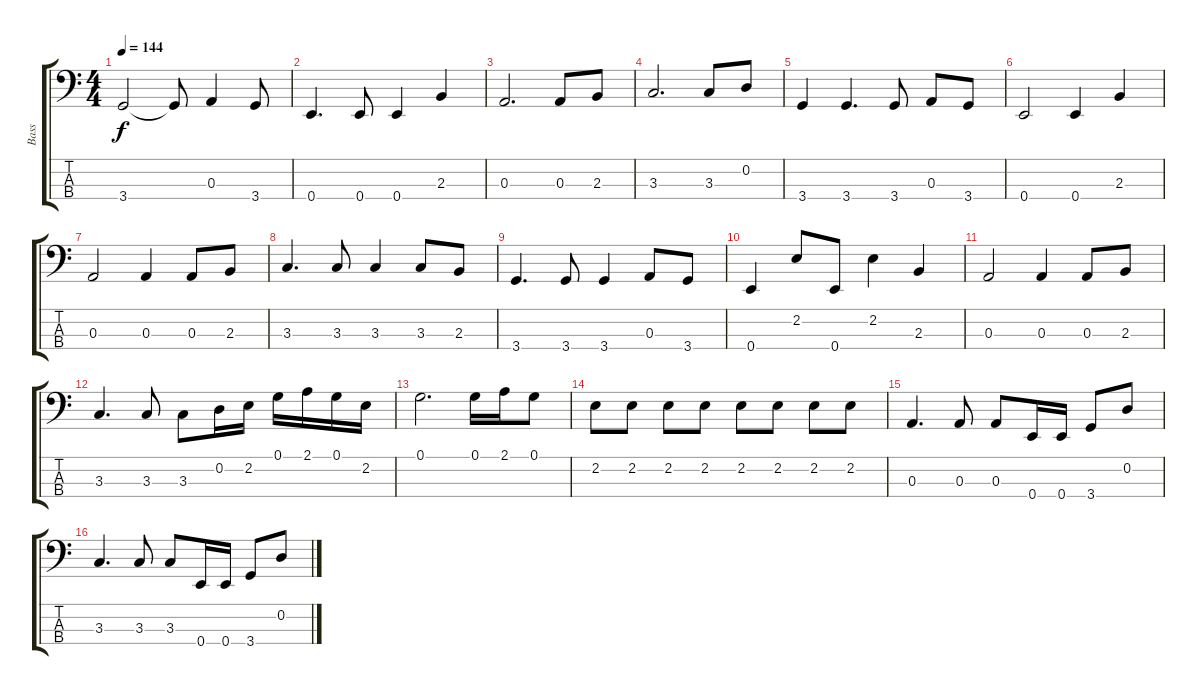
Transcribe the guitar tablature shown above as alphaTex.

\track ("Bass" "Bass") {instrument fretlessbass}
\staff {score tabs}
\tuning (G2 D2 A1 E1) {hide}
\ts (4 4)
\tempo 144
\clef f4
\ks c
3.4.2{dy f} 3.4{t}.8 0.3.4 3.4.8 |
0.4.4{d} 0.4.8 0.4.4 2.3.4 |
0.3.2{d} 0.3.8 2.3.8 |
3.3.2{d} 3.3.8 0.2.8 |
3.4.4 3.4.4{d} 3.4.8 0.3.8 3.4.8 |
0.4.2 0.4.4 2.3.4 |
0.3.2 0.3.4 0.3.8 2.3.8 |
3.3.4{d} 3.3.8 3.3.4 3.3.8 2.3.8 |
3.4.4{d} 3.4.8 3.4.4 0.3.8 3.4.8 |
0.4.4 2.2.8 0.4.8 2.2.4 2.3.4 |
0.3.2 0.3.4 0.3.8 2.3.8 |
3.3.4{d} 3.3.8 3.3.8 0.2.16 2.2.16 0.1.16 2.1.16 0.1.16 2.2.16 |
0.1.2{d} 0.1.16 2.1.16 0.1.8 |
2.2.8 2.2.8 2.2.8 2.2.8 2.2.8 2.2.8 2.2.8 2.2.8 |
0.3.4{d} 0.3.8 0.3.8 0.4.16 0.4.16 3.4.8 0.2.8 |
3.3.4{d} 3.3.8 3.3.8 0.4.16 0.4.16 3.4.8 0.2.8
